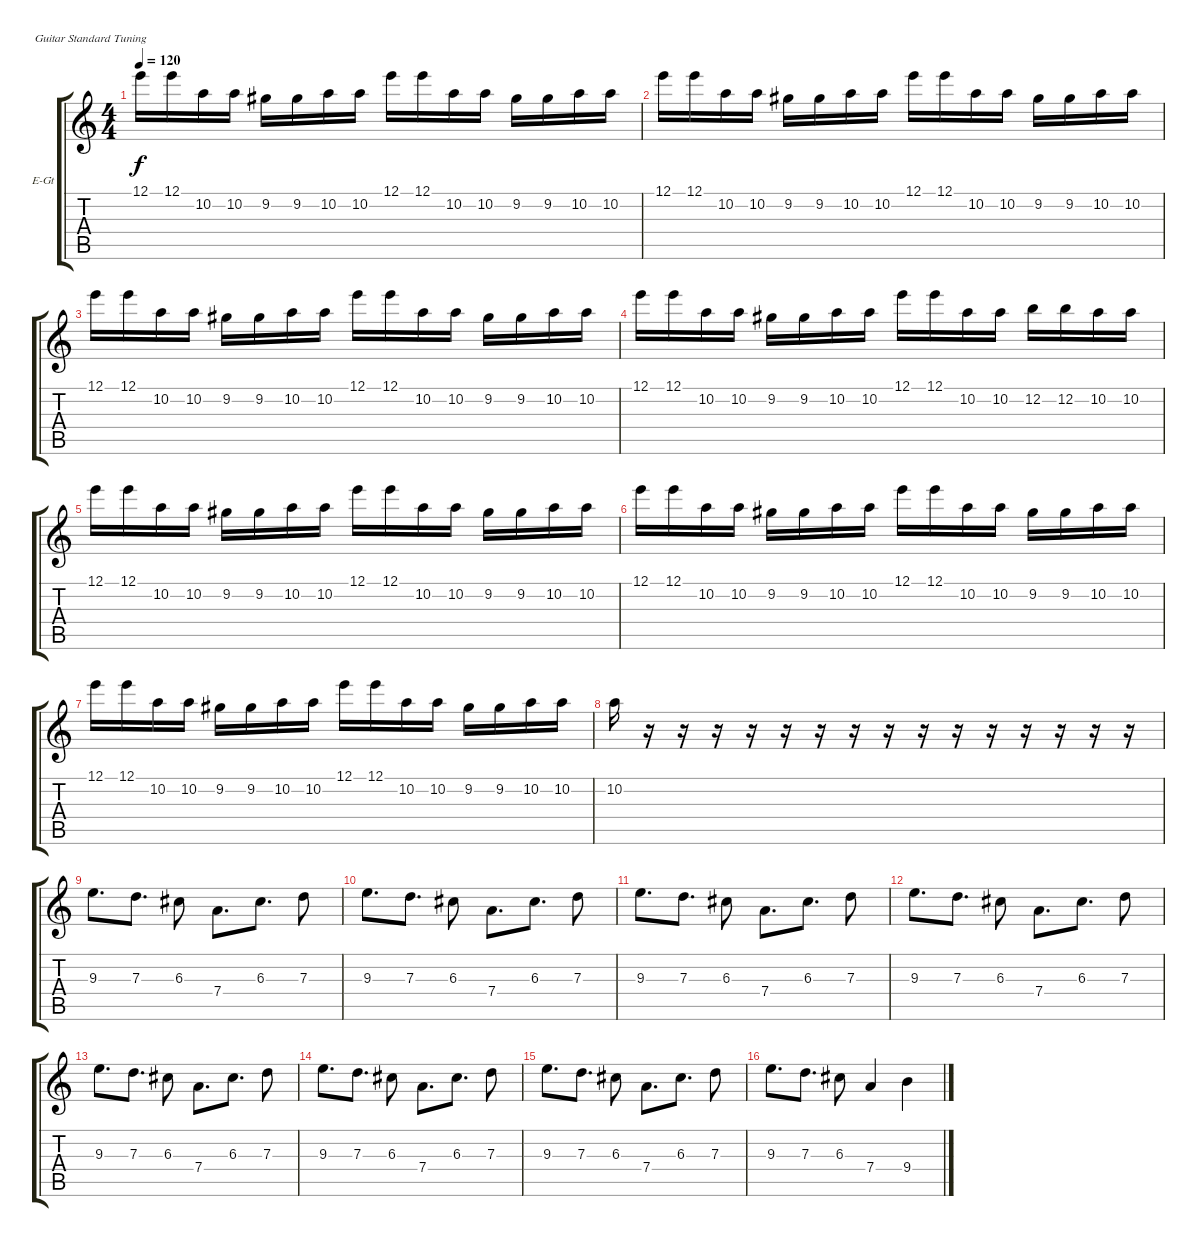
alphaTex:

\bracketExtendMode groupsimilarinstruments
\firstSystemTrackNameOrientation horizontal
\otherSystemsTrackNameOrientation horizontal
\track ("Electric Guitar2dist" "E-Gt") {instrument distortionguitar}
\staff {score tabs}
\tuning (E4 B3 G3 D3 A2 E2)
\ts (4 4)
\tempo 120
\clef g2
\ks c
12.1.16{dy f} 12.1.16 10.2.16 10.2.16 9.2.16 9.2.16 10.2.16 10.2.16 12.1.16 12.1.16 10.2.16 10.2.16 9.2.16 9.2.16 10.2.16 10.2.16 |
12.1.16 12.1.16 10.2.16 10.2.16 9.2.16 9.2.16 10.2.16 10.2.16 12.1.16 12.1.16 10.2.16 10.2.16 9.2.16 9.2.16 10.2.16 10.2.16 |
12.1.16 12.1.16 10.2.16 10.2.16 9.2.16 9.2.16 10.2.16 10.2.16 12.1.16 12.1.16 10.2.16 10.2.16 9.2.16 9.2.16 10.2.16 10.2.16 |
12.1.16 12.1.16 10.2.16 10.2.16 9.2.16 9.2.16 10.2.16 10.2.16 12.1.16 12.1.16 10.2.16 10.2.16 12.2.16 12.2.16 10.2.16 10.2.16 |
12.1.16 12.1.16 10.2.16 10.2.16 9.2.16 9.2.16 10.2.16 10.2.16 12.1.16 12.1.16 10.2.16 10.2.16 9.2.16 9.2.16 10.2.16 10.2.16 |
12.1.16 12.1.16 10.2.16 10.2.16 9.2.16 9.2.16 10.2.16 10.2.16 12.1.16 12.1.16 10.2.16 10.2.16 9.2.16 9.2.16 10.2.16 10.2.16 |
12.1.16 12.1.16 10.2.16 10.2.16 9.2.16 9.2.16 10.2.16 10.2.16 12.1.16 12.1.16 10.2.16 10.2.16 9.2.16 9.2.16 10.2.16 10.2.16 |
10.2.16 r.16 r.16 r.16 r.16 r.16 r.16 r.16 r.16 r.16 r.16 r.16 r.16 r.16 r.16 r.16 |
9.3.8{d} 7.3.8{d} 6.3.8 7.4.8{d} 6.3.8{d} 7.3.8 |
9.3.8{d} 7.3.8{d} 6.3.8 7.4.8{d} 6.3.8{d} 7.3.8 |
9.3.8{d} 7.3.8{d} 6.3.8 7.4.8{d} 6.3.8{d} 7.3.8 |
9.3.8{d} 7.3.8{d} 6.3.8 7.4.8{d} 6.3.8{d} 7.3.8 |
9.3.8{d} 7.3.8{d} 6.3.8 7.4.8{d} 6.3.8{d} 7.3.8 |
9.3.8{d} 7.3.8{d} 6.3.8 7.4.8{d} 6.3.8{d} 7.3.8 |
9.3.8{d} 7.3.8{d} 6.3.8 7.4.8{d} 6.3.8{d} 7.3.8 |
9.3.8{d} 7.3.8{d} 6.3.8 7.4.4 9.4.4
